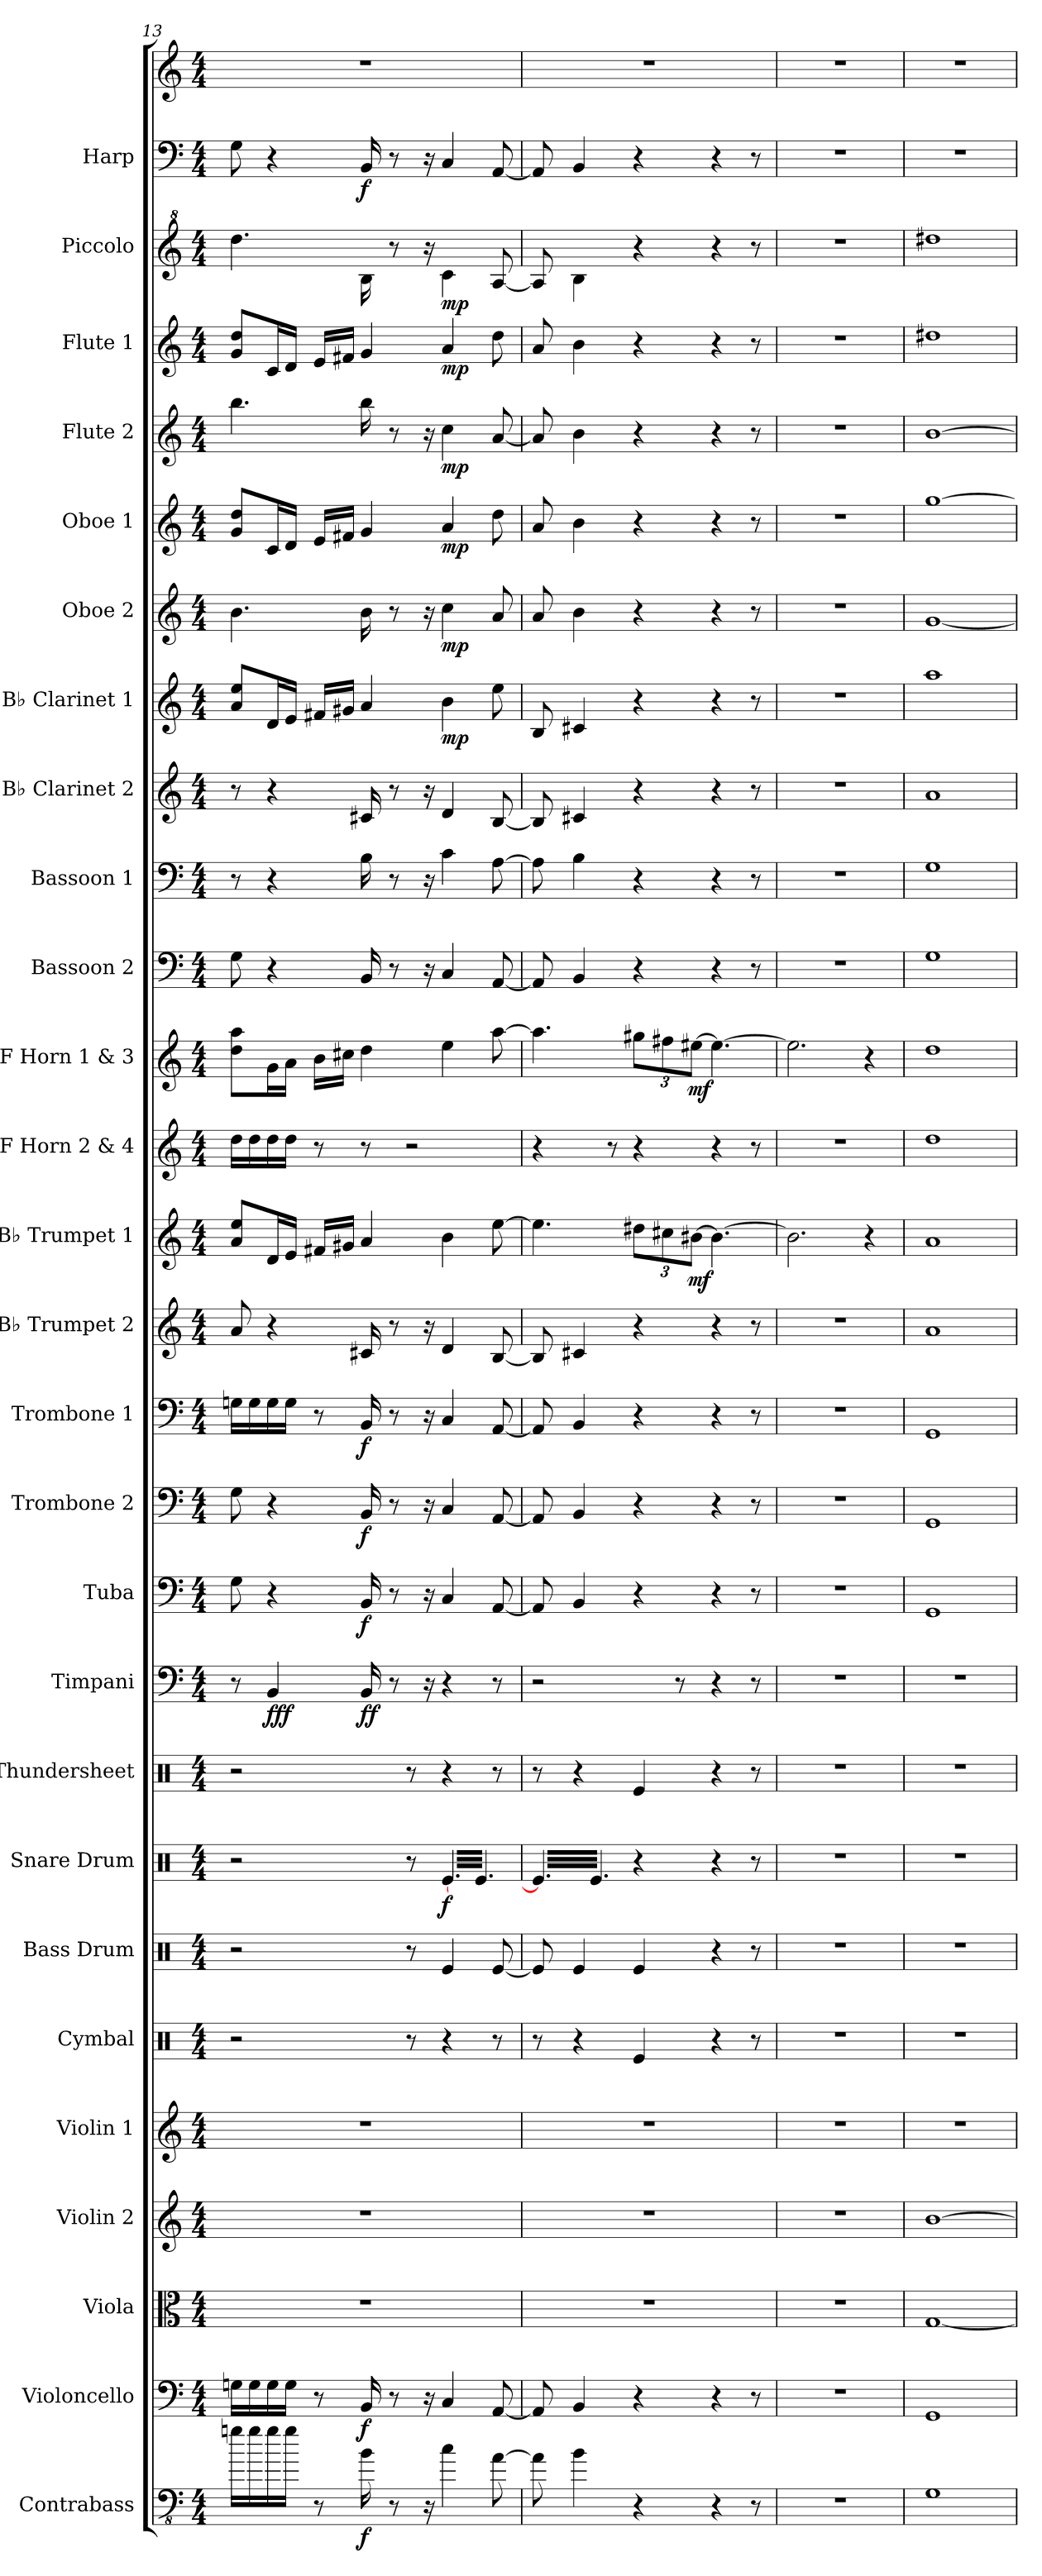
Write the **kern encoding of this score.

**kern	**dynam	**kern	**dynam	**kern	**kern	**kern	**kern	**kern	**kern	**dynam	**kern	**kern	**dynam	**kern	**dynam	**kern	**dynam	**kern	**dynam	**kern	**kern	**dynam	**kern	**kern	**dynam	**kern	**kern	**kern	**kern	**dynam	**kern	**dynam	**kern	**dynam	**kern	**dynam	**kern	**dynam	**kern	**dynam	**kern	**kern	**dynam
*part27	*part27	*part26	*part26	*part25	*part24	*part23	*part22	*part21	*part20	*part20	*part19	*part18	*part18	*part17	*part17	*part16	*part16	*part15	*part15	*part14	*part13	*part13	*part12	*part11	*part11	*part10	*part9	*part8	*part7	*part7	*part6	*part6	*part5	*part5	*part4	*part4	*part3	*part3	*part2	*part2	*part1	*part1	*part1
*staff28	*staff28	*staff27	*staff27	*staff26	*staff25	*staff24	*staff23	*staff22	*staff21	*staff21	*staff20	*staff19	*staff19	*staff18	*staff18	*staff17	*staff17	*staff16	*staff16	*staff15	*staff14	*staff14	*staff13	*staff12	*staff12	*staff11	*staff10	*staff9	*staff8	*staff8	*staff7	*staff7	*staff6	*staff6	*staff5	*staff5	*staff4	*staff4	*staff3	*staff3	*staff2	*staff1	*staff1/2
*I"Contrabass	*	*I"Violoncello	*	*I"Viola	*I"Violin 2	*I"Violin 1	*I"Cymbal	*I"Bass Drum	*I"Snare Drum	*	*I"Thundersheet	*I"Timpani	*	*I"Tuba	*	*I"Trombone 2	*	*I"Trombone 1	*	*I"B♭ Trumpet 2	*I"B♭ Trumpet 1	*	*I"F Horn 2 &amp; 4	*I"F Horn 1 &amp; 3	*	*I"Bassoon 2	*I"Bassoon 1	*I"B♭ Clarinet 2	*I"B♭ Clarinet 1	*	*I"Oboe 2	*	*I"Oboe 1	*	*I"Flute 2	*	*I"Flute 1	*	*I"Piccolo	*	*I"Harp	*	*
*I'Cb.	*	*I'Vc.	*	*I'Vla.	*I'Vln. 2	*I'Vln. 1	*I'Cym.	*I'B. Dr.	*I'Sn. Dr.	*	*I'Thu.	*I'Timp.	*	*I'Tba.	*	*I'Tbn. 2	*	*I'Tbn. 1	*	*I'B♭ Tpt. 2	*I'B♭ Tpt. 1	*	*I'F Hn. 2 4	*I'F Hn. 1 3	*	*I'Bsn. 2	*I'Bsn. 1	*I'B♭ Cl. 2	*I'B♭ Cl. 1	*	*I'Ob. 2	*	*I'Ob. 1	*	*I'Fl. 2	*	*I'Fl. 1	*	*I'Picc.	*	*I'Hrp.	*	*
*clefFv4	*	*clefF4	*	*clefC3	*clefG2	*clefG2	*clefX	*clefX	*clefX	*	*clefX	*clefF4	*	*clefF4	*	*clefF4	*	*clefF4	*	*clefG2	*clefG2	*	*clefG2	*clefG2	*	*clefF4	*clefF4	*clefG2	*clefG2	*	*clefG2	*	*clefG2	*	*clefG2	*	*clefG2	*	*clefG^2	*	*clefF4	*clefG2	*
*ITrd7c12	*	*	*	*	*	*	*	*	*	*	*	*	*	*	*	*	*	*	*	*ITrd1c2	*ITrd1c2	*	*ITrd4c7	*ITrd4c7	*	*	*	*ITrd1c2	*ITrd1c2	*	*	*	*	*	*	*	*	*	*ITrd-7c-12	*	*	*	*
*k[]	*	*k[]	*	*k[]	*k[]	*k[]	*k[]	*k[]	*k[]	*	*k[]	*k[]	*	*k[]	*	*k[]	*	*k[]	*	*k[b-e-]	*k[b-e-]	*	*k[b-]	*k[b-]	*	*k[]	*k[]	*k[b-e-]	*k[b-e-]	*	*k[]	*	*k[]	*	*k[]	*	*k[]	*	*k[]	*	*k[]	*k[]	*
*M4/4	*	*M4/4	*	*M4/4	*M4/4	*M4/4	*M4/4	*M4/4	*M4/4	*	*M4/4	*M4/4	*	*M4/4	*	*M4/4	*	*M4/4	*	*M4/4	*M4/4	*	*M4/4	*M4/4	*	*M4/4	*M4/4	*M4/4	*M4/4	*	*M4/4	*	*M4/4	*	*M4/4	*	*M4/4	*	*M4/4	*	*M4/4	*M4/4	*
=13	=13	=13	=13	=13	=13	=13	=13	=13	=13	=13	=13	=13	=13	=13	=13	=13	=13	=13	=13	=13	=13	=13	=13	=13	=13	=13	=13	=13	=13	=13	=13	=13	=13	=13	=13	=13	=13	=13	=13	=13	=13	=13	=13
16Gn\LL	.	16Gn\LL	.	1r	1r	1r	2r	2r	2r	.	2r	8r	.	8G\	.	8G\	.	16Gn\LL	.	8g/	8g/ 8dd/L	.	16g\LL	8g\ 8dd\L	.	8G\	8r	8r	8g/ 8dd/L	.	4.b\	.	8g/ 8dd/L	.	4.bb\	.	8g/ 8dd/L	.	4.dddd\	.	8G\	1r	.
16G\	.	16G\	.	.	.	.	.	.	.	.	.	.	.	.	.	.	.	16G\	.	.	.	.	16g\	.	.	.	.	.	.	.	.	.	.	.	.	.	.	.	.	.	.	.	.
!	!	!	!	!	!	!	!	!	!	!	!	!	!LO:DY:b	!	!	!	!	!	!	!	!	!	!	!	!	!	!	!	!	!	!	!	!	!	!	!	!	!	!	!	!	!	!
16G\	.	16G\	.	.	.	.	.	.	.	.	.	4BB/	fff	4r	.	4r	.	16G\	.	4r	16c/L	.	16g\	16c\L	.	4r	4r	4r	16c/L	.	.	.	16c/L	.	.	.	16c/L	.	.	.	4r	.	.
16G\JJ	.	16G\JJ	.	.	.	.	.	.	.	.	.	.	.	.	.	.	.	16G\JJ	.	.	16d/JJ	.	16g\JJ	16d\JJ	.	.	.	.	16d/JJ	.	.	.	16d/JJ	.	.	.	16d/JJ	.	.	.	.	.	.
8r	.	8r	.	.	.	.	.	.	.	.	.	.	.	.	.	.	.	8r	.	.	16en/LL	.	8r	16e\LL	.	.	.	.	16en/LL	.	.	.	16e/LL	.	.	.	16e/LL	.	.	.	.	.	.
.	.	.	.	.	.	.	.	.	.	.	.	.	.	.	.	.	.	.	.	.	16f#X/JJ	.	.	16f#X\JJ	.	.	.	.	16f#X/JJ	.	.	.	16f#X/JJ	.	.	.	16f#X/JJ	.	.	.	.	.	.
!	!LO:DY:b	!	!LO:DY:b	!	!	!	!	!	!	!	!	!	!LO:DY:b	!	!	!	!	!	!	!	!	!	!	!	!	!	!	!	!	!	!	!	!	!	!	!	!	!	!	!	!	!	!
!	!	!	!	!	!	!	!	!	!	!	!	!	!LO:DY:n=1:b	!	!LO:DY:b	!	!LO:DY:b	!	!LO:DY:b	!	!	!	!	!	!	!	!	!	!	!	!	!	!	!	!	!	!	!	!	!	!	!	!LO:DY:b=2
16BB\	f	16BB/	f	.	.	.	.	.	.	.	.	16BB/	f f	16BB/	f	16BB/	f	16BB/	f	16Bn/	4g/	.	8r	4g\	.	16BB/	16B\	16Bn/	4g/	.	16b\	.	4g/	.	16bb\	.	4g/	.	16bb\	.	16BB/	.	f
8r	.	8r	.	.	.	.	.	.	.	.	.	8r	.	8r	.	8r	.	8r	.	8r	.	.	.	.	.	8r	8r	8r	.	.	8r	.	.	.	8r	.	.	.	8r	.	8r	.	.
.	.	.	.	.	.	.	8r	8r	8r	.	8r	.	.	.	.	.	.	.	.	.	.	.	2r	.	.	.	.	.	.	.	.	.	.	.	.	.	.	.	.	.	.	.	.
16r	.	16r	.	.	.	.	.	.	.	.	.	16r	.	16r	.	16r	.	16r	.	16r	.	.	.	.	.	16r	16r	16r	.	.	16r	.	.	.	16r	.	.	.	16r	.	16r	.	.
!	!	!	!	!	!	!	!	!	!	!LO:DY:b	!	!	!	!	!	!	!	!	!	!	!	!	!	!	!	!	!	!	!	!LO:DY:b	!	!LO:DY:b	!	!LO:DY:b	!	!LO:DY:b	!	!LO:DY:b	!	!LO:DY:b	!	!	!
*	*	*	*	*	*	*	*	*	*tremolo	*	*	*	*	*	*	*	*	*	*	*	*	*	*	*	*	*	*	*	*	*	*	*	*	*	*	*	*	*	*	*	*	*	*
4C\	.	4C/	.	.	.	.	4r	4Re/	[32Re/LLL	f	4r	4r	.	4C/	.	4C/	.	4C/	.	4c/	4a\	.	.	4a\	.	4C/	4c\	4c/	4a\	mp	4cc\	mp	4a/	mp	4cc\	mp	4a/	mp	4ccc\	mp	4C/	.	.
.	.	.	.	.	.	.	.	.	32Re/	.	.	.	.	.	.	.	.	.	.	.	.	.	.	.	.	.	.	.	.	.	.	.	.	.	.	.	.	.	.	.	.	.	.
.	.	.	.	.	.	.	.	.	32Re/	.	.	.	.	.	.	.	.	.	.	.	.	.	.	.	.	.	.	.	.	.	.	.	.	.	.	.	.	.	.	.	.	.	.
.	.	.	.	.	.	.	.	.	32Re/	.	.	.	.	.	.	.	.	.	.	.	.	.	.	.	.	.	.	.	.	.	.	.	.	.	.	.	.	.	.	.	.	.	.
.	.	.	.	.	.	.	.	.	32Re/	.	.	.	.	.	.	.	.	.	.	.	.	.	.	.	.	.	.	.	.	.	.	.	.	.	.	.	.	.	.	.	.	.	.
.	.	.	.	.	.	.	.	.	32Re/	.	.	.	.	.	.	.	.	.	.	.	.	.	.	.	.	.	.	.	.	.	.	.	.	.	.	.	.	.	.	.	.	.	.
.	.	.	.	.	.	.	.	.	32Re/	.	.	.	.	.	.	.	.	.	.	.	.	.	.	.	.	.	.	.	.	.	.	.	.	.	.	.	.	.	.	.	.	.	.
.	.	.	.	.	.	.	.	.	32Re/	.	.	.	.	.	.	.	.	.	.	.	.	.	.	.	.	.	.	.	.	.	.	.	.	.	.	.	.	.	.	.	.	.	.
[8AA\	.	[8AA/	.	.	.	.	8r	[8Re/	32Re/	.	8r	8r	.	[8AA/	.	[8AA/	.	[8AA/	.	[8A/	[8dd\	.	.	[8dd\	.	[8AA/	[8A\	[8A/	8dd\	.	8a/	.	8dd\	.	[8a/	.	8dd\	.	[8aa/	.	[8AA/	.	.
.	.	.	.	.	.	.	.	.	32Re/	.	.	.	.	.	.	.	.	.	.	.	.	.	.	.	.	.	.	.	.	.	.	.	.	.	.	.	.	.	.	.	.	.	.
.	.	.	.	.	.	.	.	.	32Re/	.	.	.	.	.	.	.	.	.	.	.	.	.	.	.	.	.	.	.	.	.	.	.	.	.	.	.	.	.	.	.	.	.	.
.	.	.	.	.	.	.	.	.	32Re/JJJ	.	.	.	.	.	.	.	.	.	.	.	.	.	.	.	.	.	.	.	.	.	.	.	.	.	.	.	.	.	.	.	.	.	.
=14	=14	=14	=14	=14	=14	=14	=14	=14	=14	=14	=14	=14	=14	=14	=14	=14	=14	=14	=14	=14	=14	=14	=14	=14	=14	=14	=14	=14	=14	=14	=14	=14	=14	=14	=14	=14	=14	=14	=14	=14	=14	=14	=14
8AA\]	.	8AA/]	.	1r	1r	1r	8r	8Re/]	32Re/]LLL	.	8r	2r	.	8AA/]	.	8AA/]	.	8AA/]	.	8A/]	4.dd\]	.	4r	4.dd\]	.	8AA/]	8A\]	8A/]	8A/	.	8a/	.	8a/	.	8a/]	.	8a/	.	8aa/]	.	8AA/]	1r	.
.	.	.	.	.	.	.	.	.	32Re/	.	.	.	.	.	.	.	.	.	.	.	.	.	.	.	.	.	.	.	.	.	.	.	.	.	.	.	.	.	.	.	.	.	.
.	.	.	.	.	.	.	.	.	32Re/	.	.	.	.	.	.	.	.	.	.	.	.	.	.	.	.	.	.	.	.	.	.	.	.	.	.	.	.	.	.	.	.	.	.
.	.	.	.	.	.	.	.	.	32Re/	.	.	.	.	.	.	.	.	.	.	.	.	.	.	.	.	.	.	.	.	.	.	.	.	.	.	.	.	.	.	.	.	.	.
4BB\	.	4BB/	.	.	.	.	4r	4Re/	32Re/	.	4r	.	.	4BB/	.	4BB/	.	4BB/	.	4Bn/	.	.	.	.	.	4BB/	4B\	4Bn/	4Bn/	.	4b\	.	4b\	.	4b\	.	4b\	.	4bb\	.	4BB/	.	.
.	.	.	.	.	.	.	.	.	32Re/	.	.	.	.	.	.	.	.	.	.	.	.	.	.	.	.	.	.	.	.	.	.	.	.	.	.	.	.	.	.	.	.	.	.
.	.	.	.	.	.	.	.	.	32Re/	.	.	.	.	.	.	.	.	.	.	.	.	.	.	.	.	.	.	.	.	.	.	.	.	.	.	.	.	.	.	.	.	.	.
.	.	.	.	.	.	.	.	.	32Re/	.	.	.	.	.	.	.	.	.	.	.	.	.	.	.	.	.	.	.	.	.	.	.	.	.	.	.	.	.	.	.	.	.	.
.	.	.	.	.	.	.	.	.	32Re/	.	.	.	.	.	.	.	.	.	.	.	.	.	8r	.	.	.	.	.	.	.	.	.	.	.	.	.	.	.	.	.	.	.	.
.	.	.	.	.	.	.	.	.	32Re/	.	.	.	.	.	.	.	.	.	.	.	.	.	.	.	.	.	.	.	.	.	.	.	.	.	.	.	.	.	.	.	.	.	.
.	.	.	.	.	.	.	.	.	32Re/	.	.	.	.	.	.	.	.	.	.	.	.	.	.	.	.	.	.	.	.	.	.	.	.	.	.	.	.	.	.	.	.	.	.
.	.	.	.	.	.	.	.	.	32Re/JJJ	.	.	.	.	.	.	.	.	.	.	.	.	.	.	.	.	.	.	.	.	.	.	.	.	.	.	.	.	.	.	.	.	.	.
*	*	*	*	*	*	*	*	*	*Xtremolo	*	*	*	*	*	*	*	*	*	*	*	*	*	*	*	*	*	*	*	*	*	*	*	*	*	*	*	*	*	*	*	*	*	*
*	*	*	*	*	*	*	*	*	*	*	*	*	*	*	*	*	*	*	*	*	*Xbrackettup	*	*	*Xbrackettup	*	*	*	*	*	*	*	*	*	*	*	*	*	*	*	*	*	*	*
4r	.	4r	.	.	.	.	4Re/	4Re/	4r	.	4Re/	.	.	4r	.	4r	.	4r	.	4r	12cc#X\L	.	4r	12cc#X\L	.	4r	4r	4r	4r	.	4r	.	4r	.	4r	.	4r	.	4r	.	4r	.	.
.	.	.	.	.	.	.	.	.	.	.	.	.	.	.	.	.	.	.	.	.	12bn\	.	.	12bn\	.	.	.	.	.	.	.	.	.	.	.	.	.	.	.	.	.	.	.
.	.	.	.	.	.	.	.	.	.	.	.	8r	.	.	.	.	.	.	.	.	.	.	.	.	.	.	.	.	.	.	.	.	.	.	.	.	.	.	.	.	.	.	.
!	!	!	!	!	!	!	!	!	!	!	!	!	!	!	!	!	!	!	!	!	!	!LO:DY:b	!	!	!LO:DY:b	!	!	!	!	!	!	!	!	!	!	!	!	!	!	!	!	!	!
.	.	.	.	.	.	.	.	.	.	.	.	.	.	.	.	.	.	.	.	.	[12a#X\J	mf	.	[12a#X\J	mf	.	.	.	.	.	.	.	.	.	.	.	.	.	.	.	.	.	.
4r	.	4r	.	.	.	.	4r	4r	4r	.	4r	4r	.	4r	.	4r	.	4r	.	4r	4.a#\_	.	4r	4.a#\_	.	4r	4r	4r	4r	.	4r	.	4r	.	4r	.	4r	.	4r	.	4r	.	.
8r	.	8r	.	.	.	.	8r	8r	8r	.	8r	8r	.	8r	.	8r	.	8r	.	8r	.	.	8r	.	.	8r	8r	8r	8r	.	8r	.	8r	.	8r	.	8r	.	8r	.	8r	.	.
=15	=15	=15	=15	=15	=15	=15	=15	=15	=15	=15	=15	=15	=15	=15	=15	=15	=15	=15	=15	=15	=15	=15	=15	=15	=15	=15	=15	=15	=15	=15	=15	=15	=15	=15	=15	=15	=15	=15	=15	=15	=15	=15	=15
1r	.	1r	.	1r	1r	1r	1r	1r	1r	.	1r	1r	.	1r	.	1r	.	1r	.	1r	2.a#\]	.	1r	2.a#\]	.	1r	1r	1r	1r	.	1r	.	1r	.	1r	.	1r	.	1r	.	1r	1r	.
.	.	.	.	.	.	.	.	.	.	.	.	.	.	.	.	.	.	.	.	.	4r	.	.	4r	.	.	.	.	.	.	.	.	.	.	.	.	.	.	.	.	.	.	.
=16	=16	=16	=16	=16	=16	=16	=16	=16	=16	=16	=16	=16	=16	=16	=16	=16	=16	=16	=16	=16	=16	=16	=16	=16	=16	=16	=16	=16	=16	=16	=16	=16	=16	=16	=16	=16	=16	=16	=16	=16	=16	=16	=16
1GGG	.	1GG	.	[1G	[1b	1r	1r	1r	1r	.	1r	1r	.	1GG	.	1GG	.	1GG	.	1g	1g	.	1g	1g	.	1G	1G	1g	1gg	.	[1g	.	[1gg	.	[1b	.	1dd#X	.	1dddd#X	.	1r	1r	.
=	=	=	=	=	=	=	=	=	=	=	=	=	=	=	=	=	=	=	=	=	=	=	=	=	=	=	=	=	=	=	=	=	=	=	=	=	=	=	=	=	=	=	=
*-	*-	*-	*-	*-	*-	*-	*-	*-	*-	*-	*-	*-	*-	*-	*-	*-	*-	*-	*-	*-	*-	*-	*-	*-	*-	*-	*-	*-	*-	*-	*-	*-	*-	*-	*-	*-	*-	*-	*-	*-	*-	*-	*-
